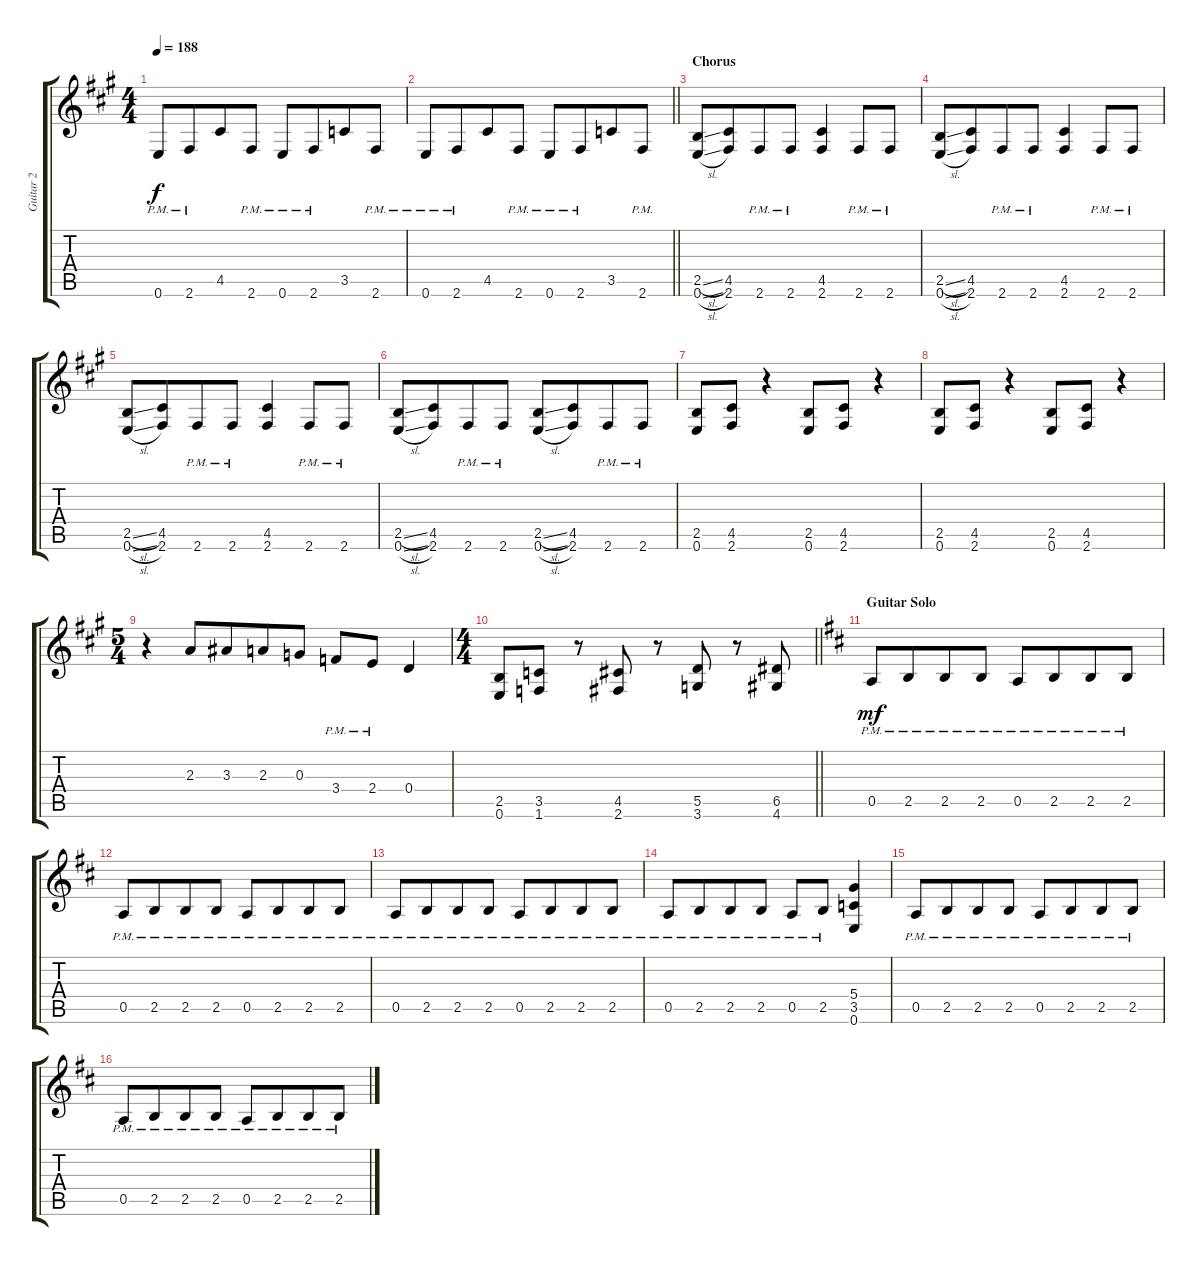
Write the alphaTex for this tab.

\track ("Guitar 2" "Guitar 2") {instrument overdrivenguitar}
\staff {score tabs}
\tuning (E4 B3 G3 D3 A2 E2) {hide}
\ts (4 4)
\tempo 188
\clef g2
\ks a
0.6{pm}.8{dy f} 2.6{pm}.8{beam merge} 4.5.8 2.6{pm}.8 0.6{pm}.8 2.6{pm}.8{beam merge} 3.5.8 2.6{pm}.8 |
\barLineRight lightlight
0.6{pm}.8 2.6{pm}.8{beam merge} 4.5.8 2.6{pm}.8 0.6{pm}.8 2.6{pm}.8{beam merge} 3.5.8 2.6{pm}.8 |
\section ("" "Chorus")
(2.5{sl} 0.6{sl}).8 (4.5 2.6).8{beam merge} 2.6{pm}.8 2.6{pm}.8 (4.5 2.6).4 2.6{pm}.8 2.6{pm}.8 |
(2.5{sl} 0.6{sl}).8 (4.5 2.6).8{beam merge} 2.6{pm}.8 2.6{pm}.8 (4.5 2.6).4 2.6{pm}.8 2.6{pm}.8 |
(2.5{sl} 0.6{sl}).8 (4.5 2.6).8{beam merge} 2.6{pm}.8 2.6{pm}.8 (4.5 2.6).4 2.6{pm}.8 2.6{pm}.8 |
(2.5{sl} 0.6{sl}).8 (4.5 2.6).8{beam merge} 2.6{pm}.8 2.6{pm}.8 (2.5{sl} 0.6{sl}).8 (4.5 2.6).8{beam merge} 2.6{pm}.8 2.6{pm}.8 |
(2.5 0.6).8 (4.5 2.6).8 r.4 (2.5 0.6).8 (4.5 2.6).8 r.4 |
(2.5 0.6).8 (4.5 2.6).8 r.4 (2.5 0.6).8 (4.5 2.6).8 r.4 |
\ts (5 4)
r.4 2.3.8 3.3.8{beam merge} 2.3.8 0.3.8 3.4{pm}.8 2.4{pm}.8 0.4.4 |
\ts (4 4)
\barLineRight lightlight
(2.5 0.6).8 (3.5 1.6).8 r.8 (4.5 2.6).8 r.8 (5.5 3.6).8 r.8 (6.5 4.6).8 |
\section ("" "Guitar Solo")
\ks d
0.5{pm}.8{dy mf} 2.5{pm}.8{beam merge} 2.5{pm}.8 2.5{pm}.8 0.5{pm}.8 2.5{pm}.8{beam merge} 2.5{pm}.8 2.5{pm}.8 |
0.5{pm}.8 2.5{pm}.8{beam merge} 2.5{pm}.8 2.5{pm}.8 0.5{pm}.8 2.5{pm}.8{beam merge} 2.5{pm}.8 2.5{pm}.8 |
0.5{pm}.8 2.5{pm}.8{beam merge} 2.5{pm}.8 2.5{pm}.8 0.5{pm}.8 2.5{pm}.8{beam merge} 2.5{pm}.8 2.5{pm}.8 |
0.5{pm}.8 2.5{pm}.8{beam merge} 2.5{pm}.8 2.5{pm}.8 0.5{pm}.8 2.5{pm}.8 (5.4 3.5 0.6).4 |
0.5{pm}.8 2.5{pm}.8{beam merge} 2.5{pm}.8 2.5{pm}.8 0.5{pm}.8 2.5{pm}.8{beam merge} 2.5{pm}.8 2.5{pm}.8 |
0.5{pm}.8 2.5{pm}.8{beam merge} 2.5{pm}.8 2.5{pm}.8 0.5{pm}.8 2.5{pm}.8{beam merge} 2.5{pm}.8 2.5{pm}.8
